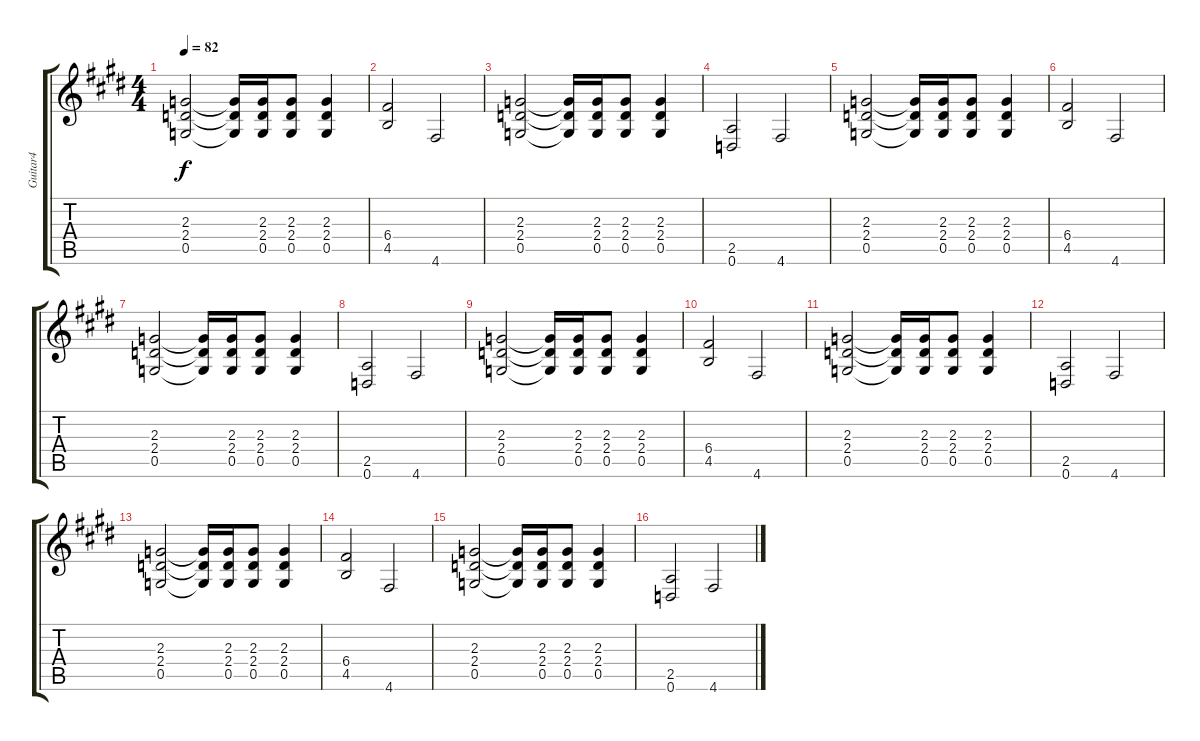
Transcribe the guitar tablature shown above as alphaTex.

\track ("Guitar4" "Guitar4") {instrument electricguitarjazz}
\staff {score tabs}
\tuning (D4 A3 F3 C3 G2 D2) {hide}
\ts (4 4)
\tempo 82
\clef g2
\ks e
(2.3 2.4 0.5).2{dy f} (2.3{t} 2.4{t} 0.5{t}).16 (2.3 2.4 0.5).16 (2.3 2.4 0.5).8 (2.3 2.4 0.5).4 |
(6.4 4.5).2 4.6.2 |
(2.3 2.4 0.5).2 (2.3{t} 2.4{t} 0.5{t}).16 (2.3 2.4 0.5).16 (2.3 2.4 0.5).8 (2.3 2.4 0.5).4 |
(2.5 0.6).2 4.6.2 |
(2.3 2.4 0.5).2 (2.3{t} 2.4{t} 0.5{t}).16 (2.3 2.4 0.5).16 (2.3 2.4 0.5).8 (2.3 2.4 0.5).4 |
(6.4 4.5).2 4.6.2 |
(2.3 2.4 0.5).2 (2.3{t} 2.4{t} 0.5{t}).16 (2.3 2.4 0.5).16 (2.3 2.4 0.5).8 (2.3 2.4 0.5).4 |
(2.5 0.6).2 4.6.2 |
(2.3 2.4 0.5).2 (2.3{t} 2.4{t} 0.5{t}).16 (2.3 2.4 0.5).16 (2.3 2.4 0.5).8 (2.3 2.4 0.5).4 |
(6.4 4.5).2 4.6.2 |
(2.3 2.4 0.5).2 (2.3{t} 2.4{t} 0.5{t}).16 (2.3 2.4 0.5).16 (2.3 2.4 0.5).8 (2.3 2.4 0.5).4 |
(2.5 0.6).2 4.6.2 |
(2.3 2.4 0.5).2 (2.3{t} 2.4{t} 0.5{t}).16 (2.3 2.4 0.5).16 (2.3 2.4 0.5).8 (2.3 2.4 0.5).4 |
(6.4 4.5).2 4.6.2 |
(2.3 2.4 0.5).2 (2.3{t} 2.4{t} 0.5{t}).16 (2.3 2.4 0.5).16 (2.3 2.4 0.5).8 (2.3 2.4 0.5).4 |
(2.5 0.6).2 4.6.2
